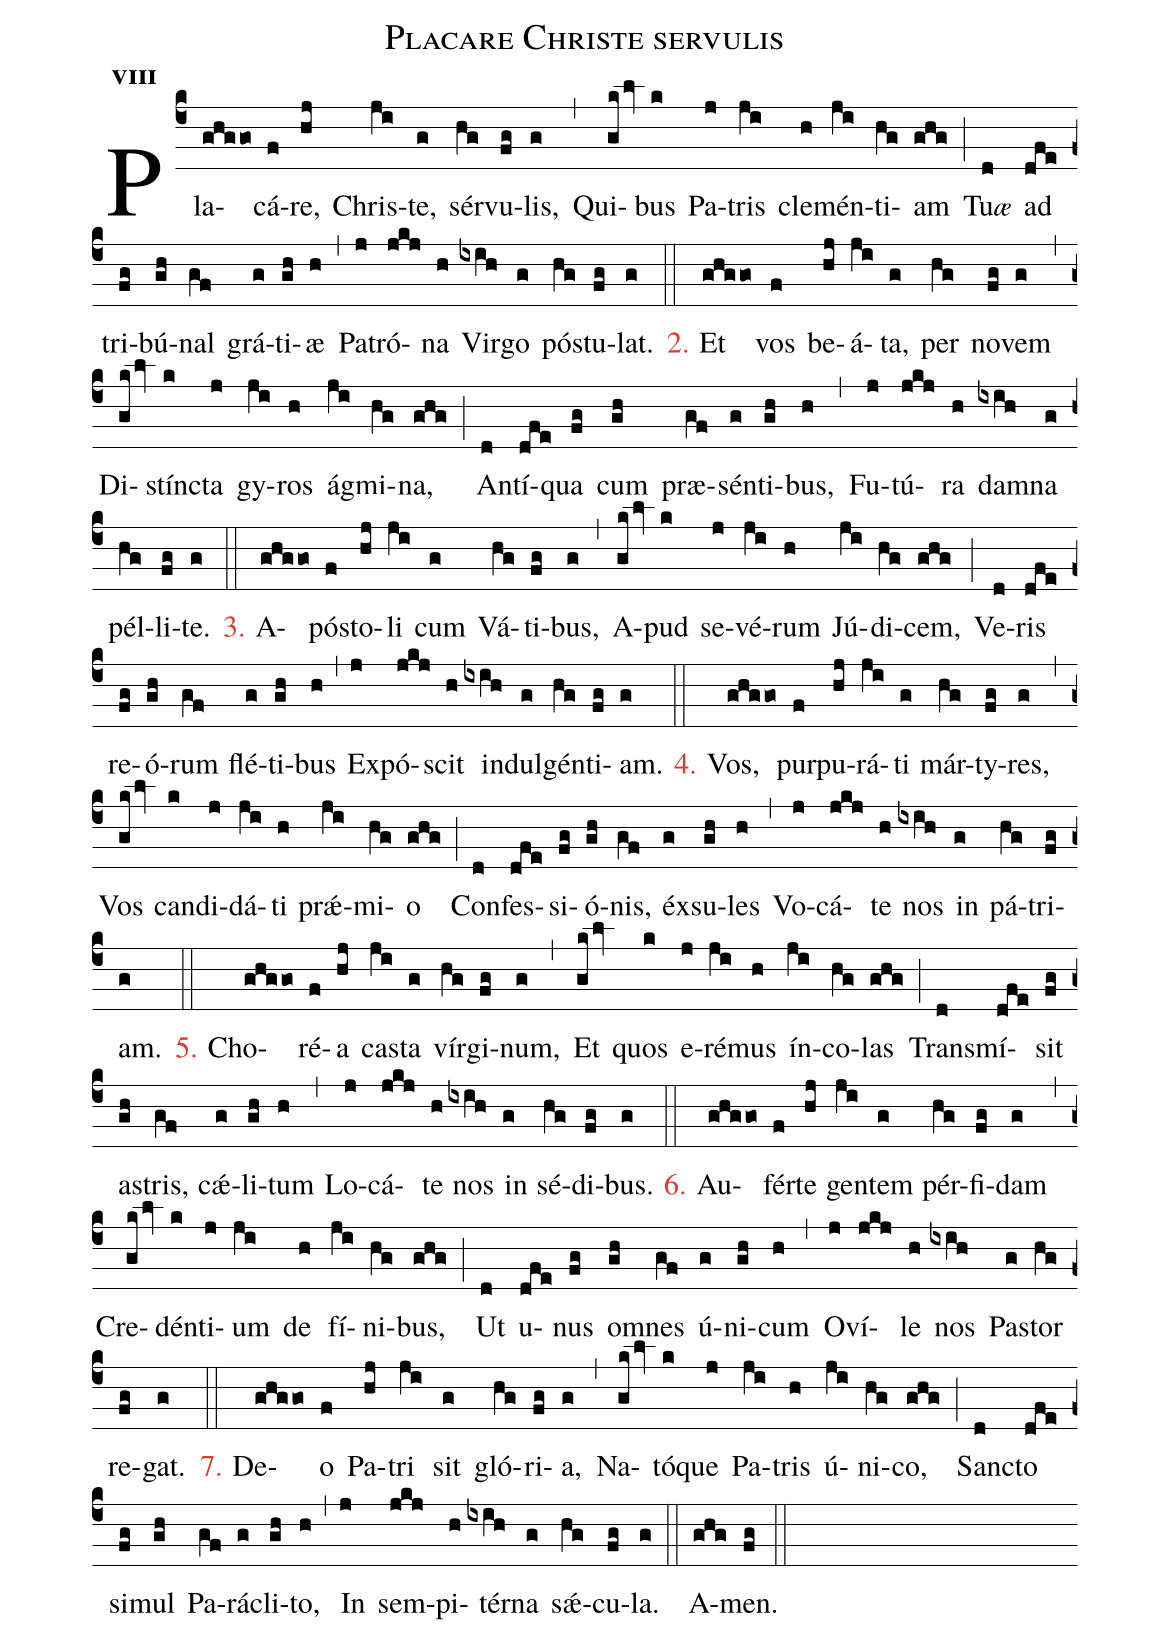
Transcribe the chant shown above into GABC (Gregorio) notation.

name:Placare Christe servulis;
office-part:hy;
mode:8;
%%
initial-style: 1;
name:Placare Christe servulis;
mode: 8;
office-part: Hymnus;
annotation: Hymn.;
annotation: viii;
nabc-lines:1;
%%
(c4) Pla(ghggo)cá(f)re,(hj) Chris(ji)te,(g) sér(hg)vu(fg)lis,(g) (,)
Qui(gk/lv)bus(k) Pa(j)tris(ji) cle(h)mén(ji)ti(hg)am(ghg) (;)
Tu<e>æ</e>(d) ad(dfe) tri(fg)bú(gh)nal(gf) grá(g)ti(gh)æ(h) (,)
Pa(j)tró(jkj)na(h) Vir(ixih)go(g) pós(hg)tu(fg)lat.(g) (::)

<c>2.</c> Et(ghggo) vos(f) be(hj)á(ji)ta,(g) per(hg) no(fg)vem(g) (,)
Di(gk/lv)stínc(k)ta(j) gy(ji)ros(h) ág(ji)mi(hg)na,(ghg) (;)
An(d)tí(dfe)qua(fg) cum(gh) præ(gf)sén(g)ti(gh)bus,(h) (,)
Fu(j)tú(jkj)ra(h) dam(ixih)na(g) pél(hg)li(fg)te.(g) (::)

<c>3.</c> A(ghggo)pós(f)to(hj)li(ji) cum(g) Vá(hg)ti(fg)bus,(g) (,)
A(gk/lv)pud(k) se(j)vé(ji)rum(h) Jú(ji)di(hg)cem,(ghg) (;)
Ve(d)ris(dfe) re(fg)ó(gh)rum(gf) flé(g)ti(gh)bus(h) (,)
Ex(j)pó(jkj)scit(h) in(ixih)dul(g)gén(hg)ti(fg)am.(g) (::)

<c>4.</c> Vos,(ghggo) pur(f)pu(hj)rá(ji)ti(g) már(hg)ty(fg)res,(g) (,)
Vos(gk/lv) can(k)di(j)dá(ji)ti(h) prǽ(ji)mi(hg)o(ghg) (;)
Con(d)fes(dfe)si(fg)ó(gh)nis,(gf) éx(g)su(gh)les(h) (,)
Vo(j)cá(jkj)te(h) nos(ixih) in(g) pá(hg)tri(fg)am.(g) (::)

<c>5.</c> Cho(ghggo)ré(f)a(hj) cas(ji)ta(g) vír(hg)gi(fg)num,(g) (,)
Et(gk/lv) quos(k) e(j)ré(ji)mus(h) ín(ji)co(hg)las(ghg) (;)
Trans(d)mí(dfe)sit(fg) as(gh)tris,(gf) cǽ(g)li(gh)tum(h) (,)
Lo(j)cá(jkj)te(h) nos(ixih) in(g) sé(hg)di(fg)bus.(g) (::)

<c>6.</c> Au(ghggo)fér(f)te(hj) gen(ji)tem(g) pér(hg)fi(fg)dam(g) (,)
Cre(gk/lv)dén(k)ti(j)um(ji) de(h) fí(ji)ni(hg)bus,(ghg) (;)
Ut(d) u(dfe)nus(fg) om(gh)nes(gf) ú(g)ni(gh)cum(h) (,)
O(j)ví(jkj)le(h) nos(ixih) Pas(g)tor(hg) re(fg)gat.(g) (::)

<c>7.</c> De(ghggo)o(f) Pa(hj)tri(ji) sit(g) gló(hg)ri(fg)a,(g) (,)
Na(gk/lv)tó(k)que(j) Pa(ji)tris(h) ú(ji)ni(hg)co,(ghg) (;)
Sanc(d)to(dfe) si(fg)mul(gh) Pa(gf)rá(g)cli(gh)to,(h) (,)
In(j) sem(jkj)pi(h)tér(ixih)na(g) sǽ(hg)cu(fg)la.(g) (::)

A(ghg)men.(fg) (::)
